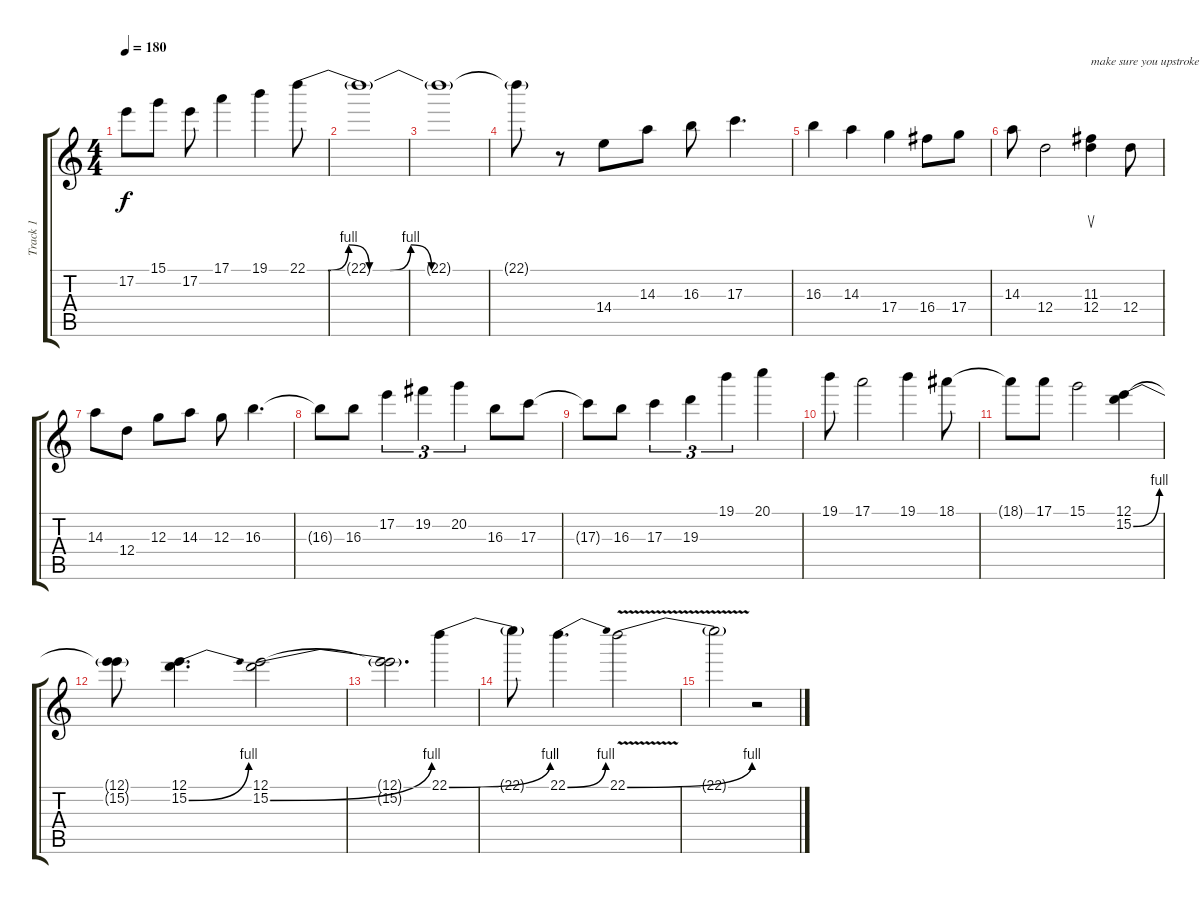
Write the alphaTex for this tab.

\track ("Track 1" "Track 1") {instrument distortionguitar}
\staff {score tabs}
\tuning (E4 B3 G3 D3 A2 E2) {hide}
\ts (4 4)
\tempo 180
\clef g2
\ks c
17.2.8{dy f} 15.1.8 17.2.8 17.1.4 19.1.4 22.1{be (custom 0 0 5 0 10 4 15 0 20 0 25 4 30 0 40 0 51 0 60 0)}.8 |
22.1{t}.1 |
22.1{t}.1 |
22.1{t}.8 r.8 14.4.8 14.3.8 16.3.8 17.3.4{d} |
16.3.4 14.3.4 17.4.4 16.4.8 17.4.8 |
14.3.8 12.4.2 (11.3 12.4).4{su txt "make sure you upstroke here!"} 12.4.8 |
14.3.8 12.4.8 12.3.8 14.3.8 12.3.8 16.3.4{d} |
16.3{t}.8 16.3.8 17.2.4{tu (3 2)} 19.2.4{tu (3 2)} 20.2.4{tu (3 2)} 16.3.8 17.3.8 |
17.3{t}.8 16.3.8 17.3.4{tu (3 2)} 19.3.4{tu (3 2)} 19.1.4{tu (3 2)} 20.1.4 |
19.1.8 17.1.2 19.1.4 18.1.8 |
18.1{t}.8 17.1.8 15.1.2 (12.1 15.2{be (bend 0 0 60 4)}).4 |
(12.1{t} 15.2{t}).8 (12.1 15.2{be (bend 0 0 60 4)}).4{d} (12.1 15.2{be (bend 0 0 60 4)}).2 |
(12.1{t} 15.2{t}).2{d} 22.1{be (bend 0 0 60 4)}.4 |
22.1{t}.8 22.1{be (bend 0 0 60 4)}.4{d} 22.1{be (bend 0 0 60 4) v}.2 |
22.1{t}.2 r.2
